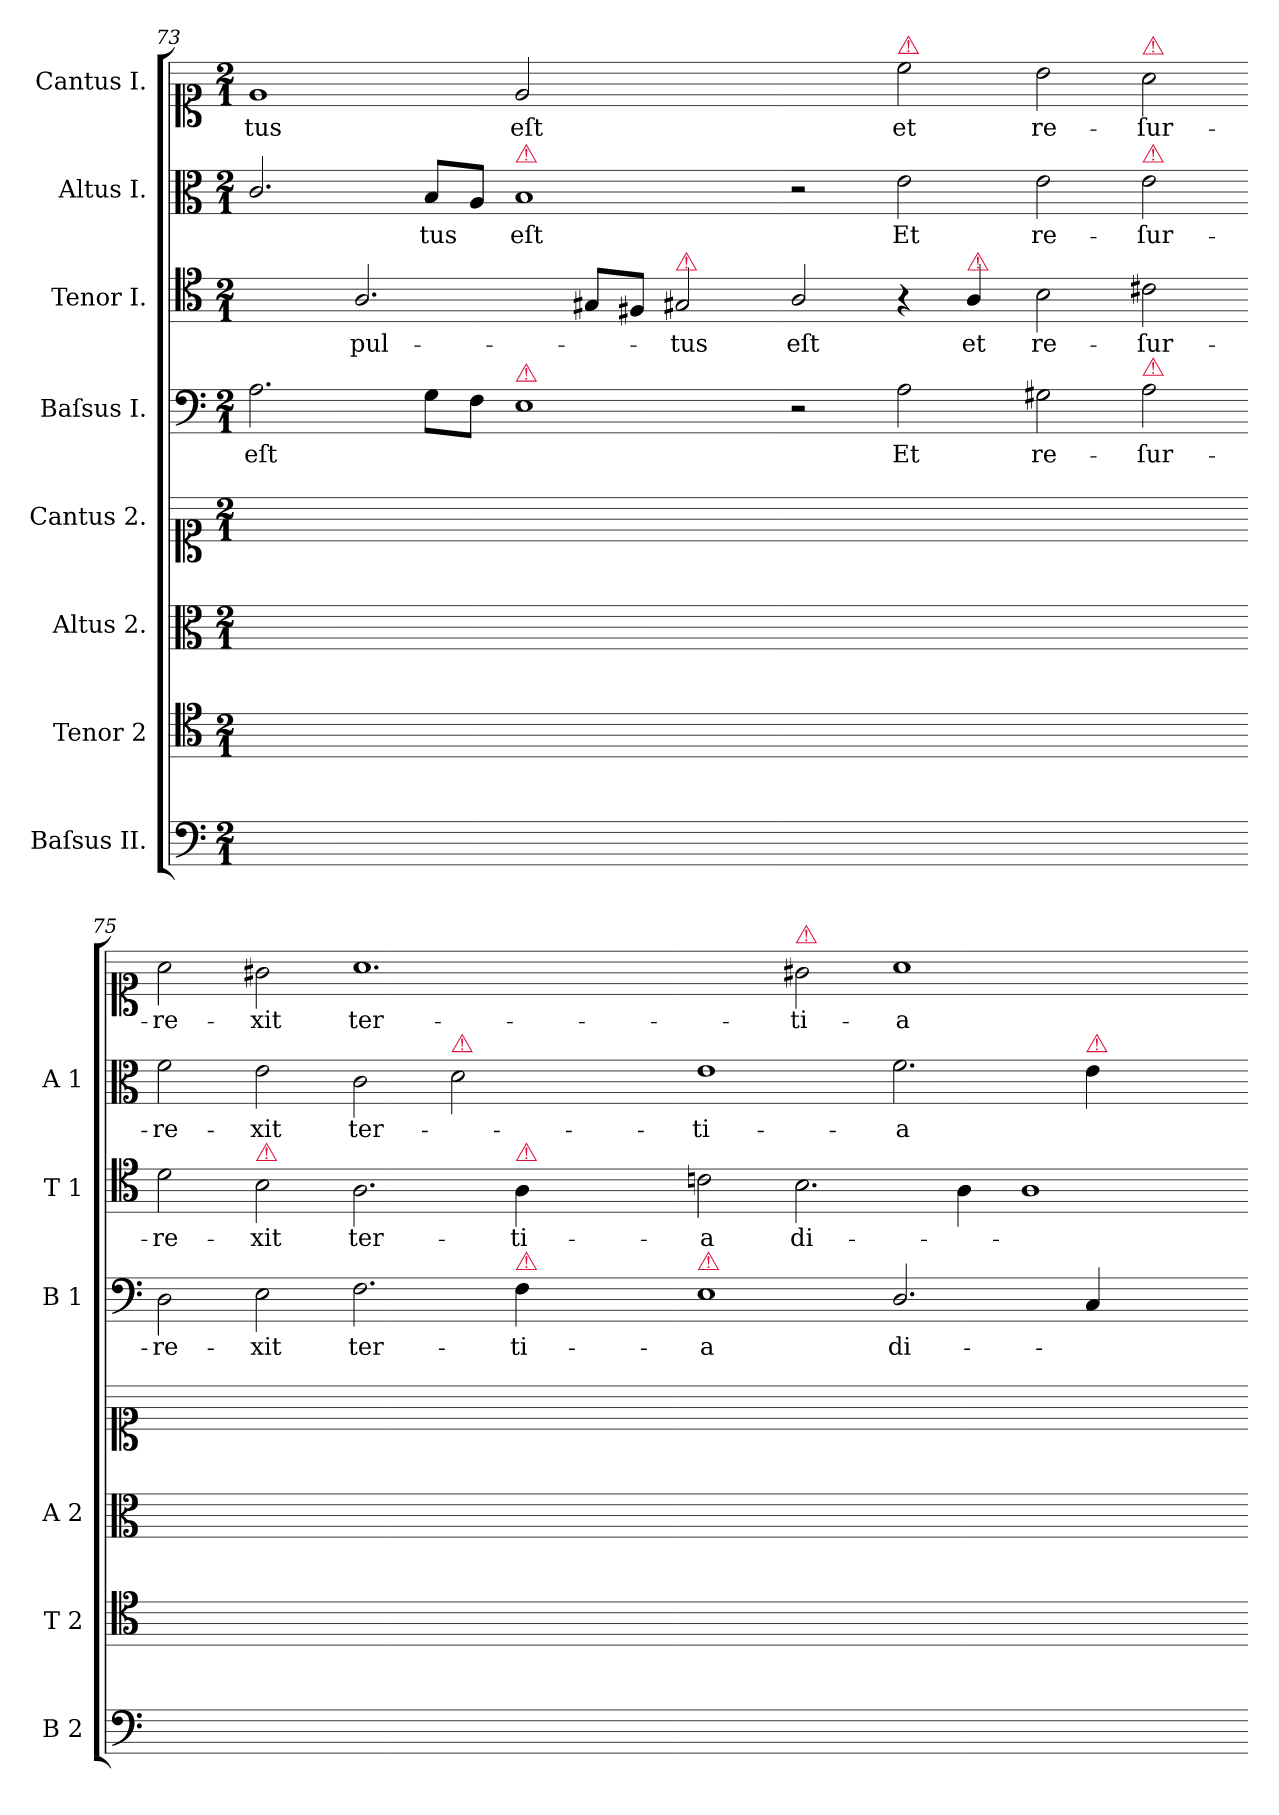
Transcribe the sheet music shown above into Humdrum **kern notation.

**kern	**kern	**kern	**kern	**kern	**text	**kern	**text	**kern	**text	**kern	**text
*part8	*part7	*part6	*part5	*part4	*part4	*part3	*part3	*part2	*part2	*part1	*part1
*staff8	*staff7	*staff6	*staff5	*staff4	*staff4	*staff3	*staff3	*staff2	*staff2	*staff1	*staff1
*I"Baſsus II.	*I"Tenor 2	*I"Altus 2.	*I"Cantus 2.	*I"Baſsus I.	*	*I"Tenor I.	*	*I"Altus I.	*	*I"Cantus I.	*
*I'B 2	*I'T 2	*I'A 2	*	*I'B 1	*	*I'T 1	*	*I'A 1	*	*	*
*clefF4	*clefC4	*clefC3	*clefC1	*clefF4	*	*clefC4	*	*clefC3	*	*clefC1	*
*k[]	*k[]	*k[]	*k[]	*k[]	*	*k[]	*	*k[]	*	*k[]	*
*a:	*a:	*a:	*a:	*a:	*	*a:	*	*a:	*	*a:	*
*M2/1	*M2/1	*M2/1	*M2/1	*M2/1	*	*M2/1	*	*M2/1	*	*M2/1	*
=73	=73	=73	=73	=73	=73	=73	=73	=73	=73	=73	=73
0ryy	0ryy	0ryy	0ryy	2.A\	eſt	2ryy	.	2.c/	.	1e	-tus
.	.	.	.	.	.	2.A/	-pul-	.	.	.	.
.	.	.	.	8G\L	.	.	.	8B/L	-tus	.	.
.	.	.	.	8F\J	.	.	.	8A/J	.	.	.
!	!	!	!	!	!	!	!	!LO:TX:a:color=crimson:t=⚠	!	!	!
!	!	!	!	!LO:TX:a:color=crimson:t=⚠	!	!	!	!	!	!	!
.	.	.	.	1E	.	.	.	1B	eſt	2e/	eſt
.	.	.	.	.	.	8G#X/L	.	.	.	.	.
.	.	.	.	.	.	8F#X/J	.	.	.	.	.
!	!	!	!	!	!	!LO:TX:a:color=crimson:t=⚠	!	!	!	!	!
.	.	.	.	.	.	2G#X/	-tus	.	.	2ryy	.
=74-	=74-	=74-	=74-	=74-	=74-	=74-	=74-	=74-	=74-	=74-	=74-
0ryy	0ryy	0ryy	0ryy	2r	.	2A/	eſt	2r	.	2ryy	.
!	!	!	!	!	!	!	!	!	!	!LO:TX:a:color=crimson:t=⚠	!
.	.	.	.	2A\	Et	4r	.	2e\	Et	2cc\	et
!	!	!	!	!	!	!LO:TX:a:color=crimson:t=⚠	!	!	!	!	!
.	.	.	.	.	.	4A/	et	.	.	.	.
.	.	.	.	2G#X\	re-	2B\	re-	2e\	re-	2b\	re-
!	!	!	!	!	!	!	!	!	!	!LO:TX:a:color=crimson:t=⚠	!
!	!	!	!	!	!	!	!	!LO:TX:a:color=crimson:t=⚠	!	!	!
!	!	!	!	!LO:TX:a:color=crimson:t=⚠	!	!	!	!	!	!	!
.	.	.	.	2A\	-ſur-	2c#X\	-ſur-	2e\	-ſur-	2a\	-ſur-
=75-	=75-	=75-	=75-	=75-	=75-	=75-	=75-	=75-	=75-	=75-	=75-
0ryy	0ryy	0ryy	0ryy	2D\	-re-	2d\	-re-	2f\	-re-	2a\	-re-
!	!	!	!	!	!	!LO:TX:a:color=crimson:t=⚠	!	!	!	!	!
.	.	.	.	2E\	-xit	2B\	-xit	2e\	-xit	2g#X\	-xit
.	.	.	.	2.F\	ter-	2.A\	ter-	2c\	ter-	1.a	ter-
!	!	!	!	!	!	!	!	!LO:TX:a:color=crimson:t=⚠	!	!	!
.	.	.	.	.	.	.	.	2d\	.	.	.
!	!	!	!	!	!	!LO:TX:a:color=crimson:t=⚠	!	!	!	!	!
!	!	!	!	!LO:TX:a:color=crimson:t=⚠	!	!	!	!	!	!	!
.	.	.	.	4F\	-ti-	4A\	-ti-	.	.	.	.
2ryy	2ryy	2ryy	2ryy	2ryy	.	2ryy	.	2ryy	.	.	.
=76-	=76-	=76-	=76-	=76-	=76-	=76-	=76-	=76-	=76-	=76-	=76-
!	!	!	!	!LO:TX:a:color=crimson:t=⚠	!	!	!	!	!	!	!
0ryy	0ryy	0ryy	0ryy	1E	-a	2cn\	-a	1e	-ti-	2ryy	.
!	!	!	!	!	!	!	!	!	!	!LO:TX:a:color=crimson:t=⚠	!
.	.	.	.	.	.	2.B\	di-	.	.	2g#X\	-ti-
.	.	.	.	2.D/	di-	.	.	2.f\	-a	1a	-a
.	.	.	.	.	.	4A\	.	.	.	.	.
.	.	.	.	.	.	1A\	.	.	.	.	.
!	!	!	!	!	!	!	!	!LO:TX:a:color=crimson:t=⚠	!	!	!
.	.	.	.	4C/	.	.	.	4e\	.	.	.
2ryy	2ryy	2ryy	2ryy	2ryy	.	.	.	2ryy	.	2ryy	.
=-	=-	=-	=-	=-	=-	=-	=-	=-	=-	=-	=-
*-	*-	*-	*-	*-	*-	*-	*-	*-	*-	*-	*-
